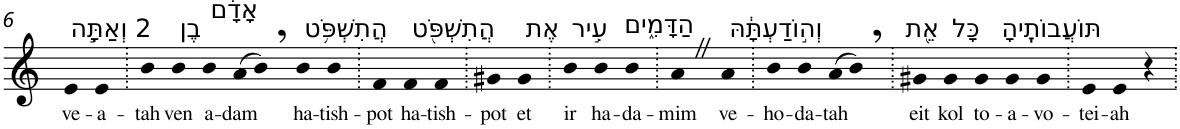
**kern	**text
*part1	*part1
*staff1	*staff1
*I"Piano	*
*I'Pno	*
!!LO:PB:g=z
*clefG2	*
*k[]	*
=6	=6
!LO:TX:a:t=2 וְאַתָּ֣ה	!
!	!LO:LY:b
4e	ve-
!	!LO:LY:b
4e	-a-
=7.	=7.
!	!LO:LY:b
4b	-tah
!LO:TX:a:t=בֶן	!
!	!LO:LY:b
4b	ven
!LO:TX:a:t=אָדָ֔ם	!
!	!LO:LY:b
4b	a-
!	!LO:LY:b
(>8a	-dam
8b,)	.
!LO:TX:a:t=הֲתִשְׁפֹּ֥ט	!
!	!LO:LY:b
4b	ha-
!	!LO:LY:b
4b	-tish-
=8.	=8.
!	!LO:LY:b
4f	-pot
!LO:TX:a:t=הֲתִשְׁפֹּ֖ט	!
!	!LO:LY:b
4f	ha-
!	!LO:LY:b
4f	-tish-
=9.	=9.
!	!LO:LY:b
4g#X	-pot
!LO:TX:a:t=אֶת	!
!	!LO:LY:b
4g#	et
=10.	=10.
!LO:TX:a:t=עִ֣יר	!
!	!LO:LY:b
4b	ir
!LO:TX:a:t=הַדָּמִ֑ים	!
!	!LO:LY:b
4b	ha-
!	!LO:LY:b
4b	-da-
=11.	=11.
!	!LO:LY:b
4aZ	-mim
!LO:TX:a:t=וְה֣וֹדַעְתָּ֔הּ	!
!	!LO:LY:b
4a	ve-
=12.	=12.
!	!LO:LY:b
4b	-ho-
!	!LO:LY:b
4b	-da-
!	!LO:LY:b
(>8a	-tah
8b,)	.
=13.	=13.
!LO:TX:a:t=אֵ֖ת	!
!	!LO:LY:b
4g#X	eit
!LO:TX:a:t=כָּל	!
!	!LO:LY:b
4g#	kol
!LO:TX:a:t=תּוֹעֲבוֹתֶֽיהָ	!
!	!LO:LY:b
4g#	to-
!	!LO:LY:b
4g#	-a-
!	!LO:LY:b
4g#	-vo-
=14.	=14.
!	!LO:LY:b
4e	-tei-
!	!LO:LY:b
4e	-ah
4r	.
=.	=.
*-	*-
